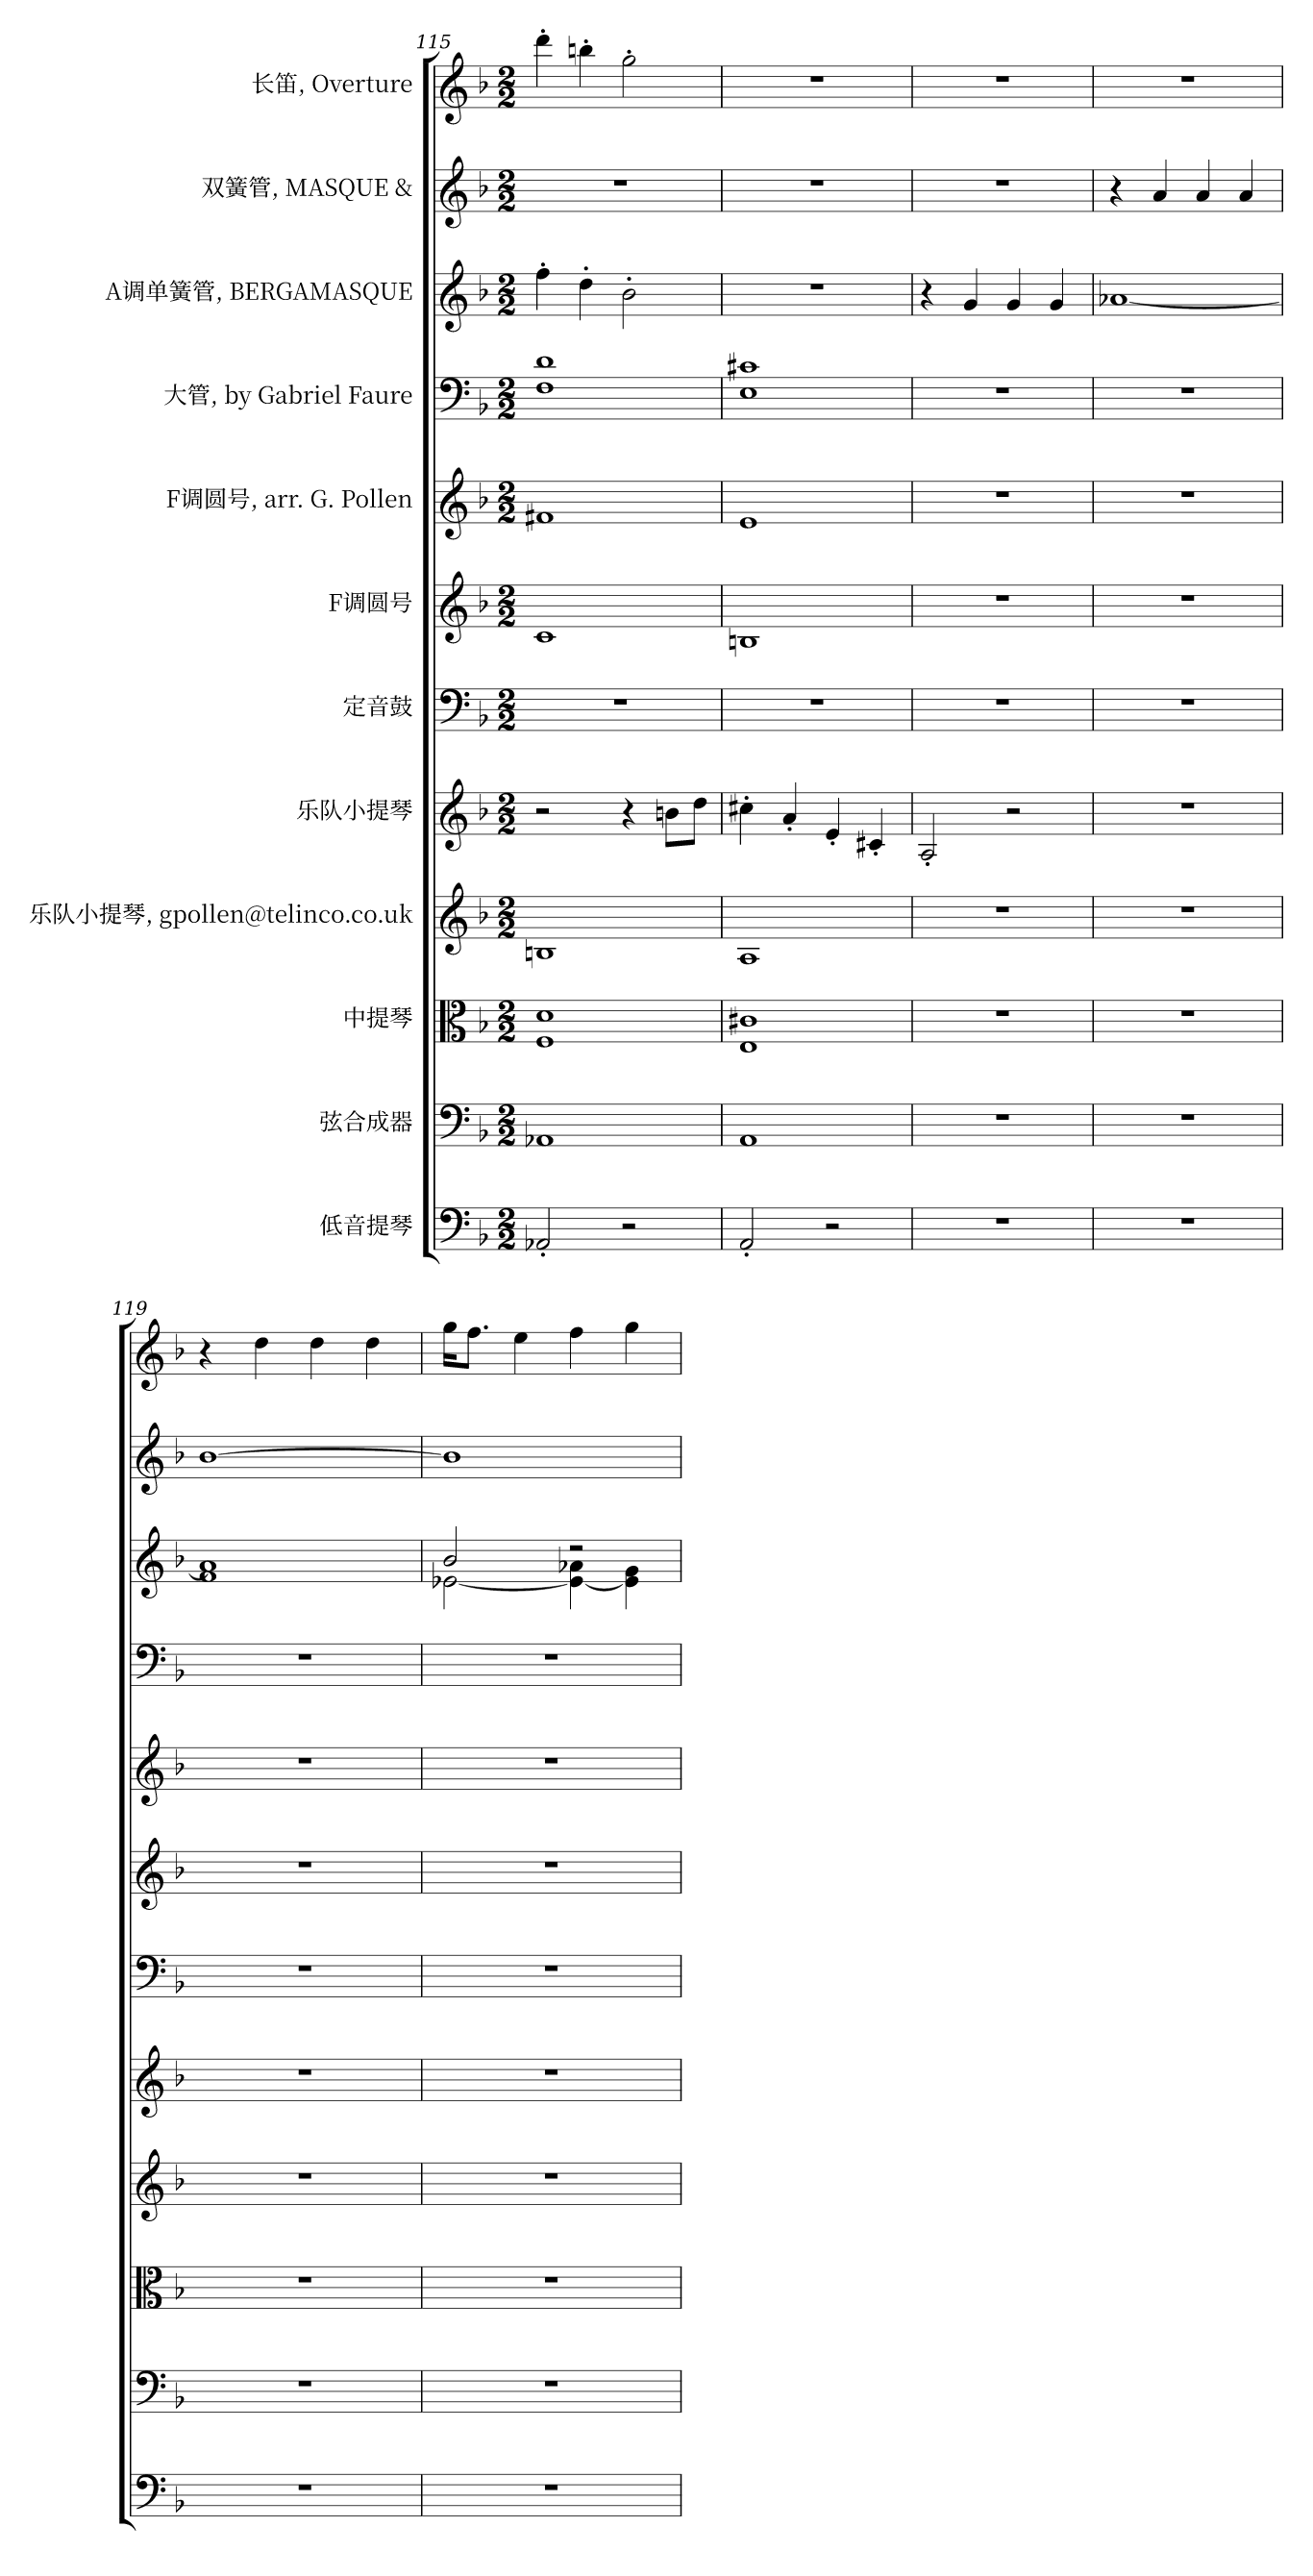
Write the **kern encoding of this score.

**kern	**kern	**kern	**kern	**kern	**kern	**kern	**kern	**kern	**kern	**kern	**kern
*part12	*part11	*part10	*part9	*part8	*part7	*part6	*part5	*part4	*part3	*part2	*part1
*staff12	*staff11	*staff10	*staff9	*staff8	*staff7	*staff6	*staff5	*staff4	*staff3	*staff2	*staff1
*I"低音提琴	*I"弦合成器	*I"中提琴	*I"乐队小提琴, gpollen@telinco.co.uk	*I"乐队小提琴	*I"定音鼓	*I"F调圆号	*I"F调圆号, arr. G. Pollen	*I"大管, by Gabriel Faure	*I"A调单簧管, BERGAMASQUE	*I"双簧管, MASQUE &amp;	*I"长笛, Overture
*clefF4	*clefF4	*clefC3	*clefG2	*clefG2	*clefF4	*clefG2	*clefG2	*clefF4	*clefG2	*clefG2	*clefG2
*ITrd7c12	*	*	*	*	*	*ITrd4c7	*ITrd4c7	*	*ITrd2c3	*	*
*k[b-]	*k[b-]	*k[b-]	*k[b-]	*k[b-]	*k[b-]	*k[b-e-]	*k[b-e-]	*k[b-]	*k[f#c#]	*k[b-]	*k[b-]
*M2/2	*M2/2	*M2/2	*M2/2	*M2/2	*M2/2	*M2/2	*M2/2	*M2/2	*M2/2	*M2/2	*M2/2
=115	=115	=115	=115	=115	=115	=115	=115	=115	=115	=115	=115
2AAA-X'/	1AA-X	1F 1d	1Bn	2r	1r	1F	1Bn	1F 1d	4dd'\	1r	4ddd'\
.	.	.	.	.	.	.	.	.	4b'\	.	4bbn'\
2r	.	.	.	4r	.	.	.	.	2g'\	.	2gg'\
.	.	.	.	8bn\L	.	.	.	.	.	.	.
.	.	.	.	8dd\J	.	.	.	.	.	.	.
=116	=116	=116	=116	=116	=116	=116	=116	=116	=116	=116	=116
2AAA'/	1AA	1E 1c#X	1A	4cc#X'\	1r	1En	1A	1E 1c#X	1r	1r	1r
.	.	.	.	4a'/	.	.	.	.	.	.	.
2r	.	.	.	4e'/	.	.	.	.	.	.	.
.	.	.	.	4c#X'/	.	.	.	.	.	.	.
=117	=117	=117	=117	=117	=117	=117	=117	=117	=117	=117	=117
1r	1r	1r	1r	2A'/	1r	1r	1r	1r	4r	1r	1r
.	.	.	.	.	.	.	.	.	4e/	.	.
.	.	.	.	2r	.	.	.	.	4e/	.	.
.	.	.	.	.	.	.	.	.	4e/	.	.
!!LO:PB:g=z
=118	=118	=118	=118	=118	=118	=118	=118	=118	=118	=118	=118
1r	1r	1r	1r	1r	1r	1r	1r	1r	[1fn	4r	1r
.	.	.	.	.	.	.	.	.	.	4a/	.
.	.	.	.	.	.	.	.	.	.	4a/	.
.	.	.	.	.	.	.	.	.	.	4a/	.
=119	=119	=119	=119	=119	=119	=119	=119	=119	=119	=119	=119
*	*	*	*	*	*	*	*	*	*^	*	*
1r	1r	1r	1r	1r	1r	1r	1r	1r	1f]	1d	[1b-	4r
.	.	.	.	.	.	.	.	.	.	.	.	4dd\
.	.	.	.	.	.	.	.	.	.	.	.	4dd\
.	.	.	.	.	.	.	.	.	.	.	.	4dd\
=120	=120	=120	=120	=120	=120	=120	=120	=120	=120	=120	=120	=120
1r	1r	1r	1r	1r	1r	1r	1r	1r	2g/	[2cn\	1b-]	16gg\KL
.	.	.	.	.	.	.	.	.	.	.	.	8.ff\J
.	.	.	.	.	.	.	.	.	.	.	.	4ee\
.	.	.	.	.	.	.	.	.	2r	4c\_ 4fn\	.	4ff\
.	.	.	.	.	.	.	.	.	.	4c\] 4e\	.	4gg\
*	*	*	*	*	*	*	*	*	*v	*v	*	*
=	=	=	=	=	=	=	=	=	=	=	=
*-	*-	*-	*-	*-	*-	*-	*-	*-	*-	*-	*-
